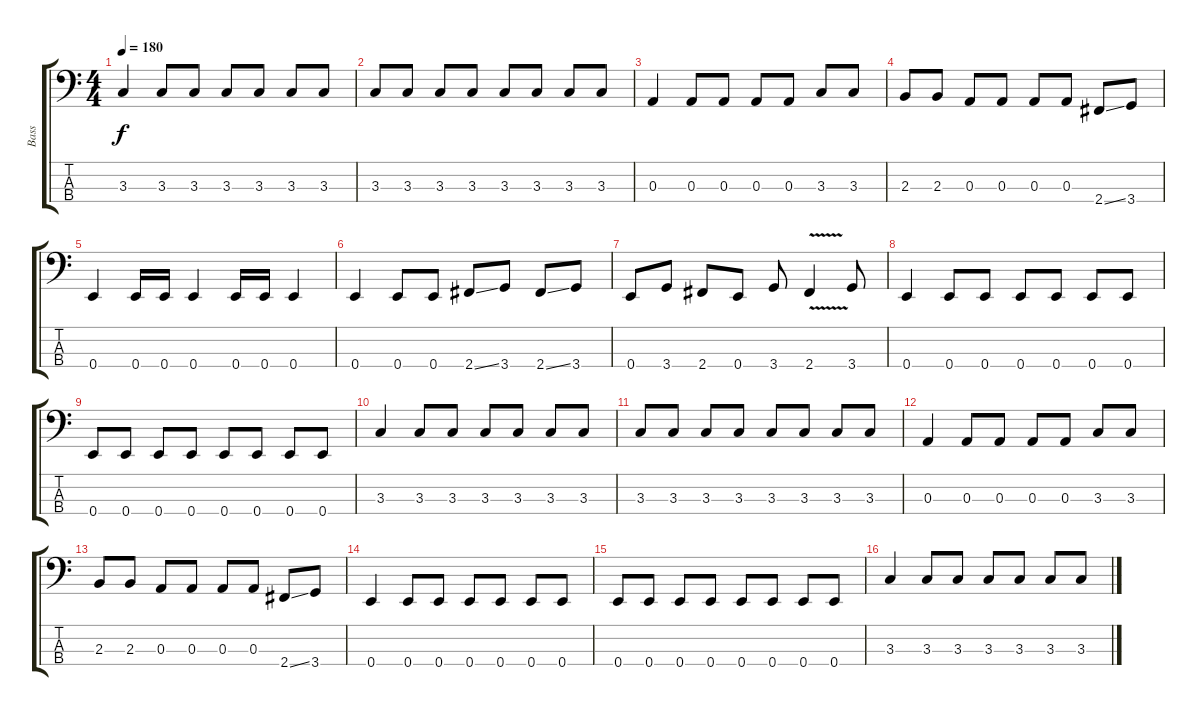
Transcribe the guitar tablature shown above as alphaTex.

\track ("Bass" "Bass") {instrument electricbasspick}
\staff {score tabs}
\tuning (G2 D2 A1 E1) {hide}
\ts (4 4)
\tempo 180
\clef f4
\ks c
3.3.4{dy f} 3.3.8 3.3.8 3.3.8 3.3.8 3.3.8 3.3.8 |
3.3.8 3.3.8 3.3.8 3.3.8 3.3.8 3.3.8 3.3.8 3.3.8 |
0.3.4 0.3.8 0.3.8 0.3.8 0.3.8 3.3.8 3.3.8 |
2.3.8 2.3.8 0.3.8 0.3.8 0.3.8 0.3.8 2.4{ss}.8 3.4.8 |
0.4.4 0.4.16 0.4.16 0.4.4 0.4.16 0.4.16 0.4.4 |
0.4.4 0.4.8 0.4.8 2.4{ss}.8 3.4.8 2.4{ss}.8 3.4.8 |
0.4.8 3.4.8 2.4.8 0.4.8 3.4.8 2.4{v}.4 3.4.8 |
0.4.4 0.4.8 0.4.8 0.4.8 0.4.8 0.4.8 0.4.8 |
0.4.8 0.4.8 0.4.8 0.4.8 0.4.8 0.4.8 0.4.8 0.4.8 |
3.3.4 3.3.8 3.3.8 3.3.8 3.3.8 3.3.8 3.3.8 |
3.3.8 3.3.8 3.3.8 3.3.8 3.3.8 3.3.8 3.3.8 3.3.8 |
0.3.4 0.3.8 0.3.8 0.3.8 0.3.8 3.3.8 3.3.8 |
2.3.8 2.3.8 0.3.8 0.3.8 0.3.8 0.3.8 2.4{ss}.8 3.4.8 |
0.4.4 0.4.8 0.4.8 0.4.8 0.4.8 0.4.8 0.4.8 |
0.4.8 0.4.8 0.4.8 0.4.8 0.4.8 0.4.8 0.4.8 0.4.8 |
3.3.4 3.3.8 3.3.8 3.3.8 3.3.8 3.3.8 3.3.8
